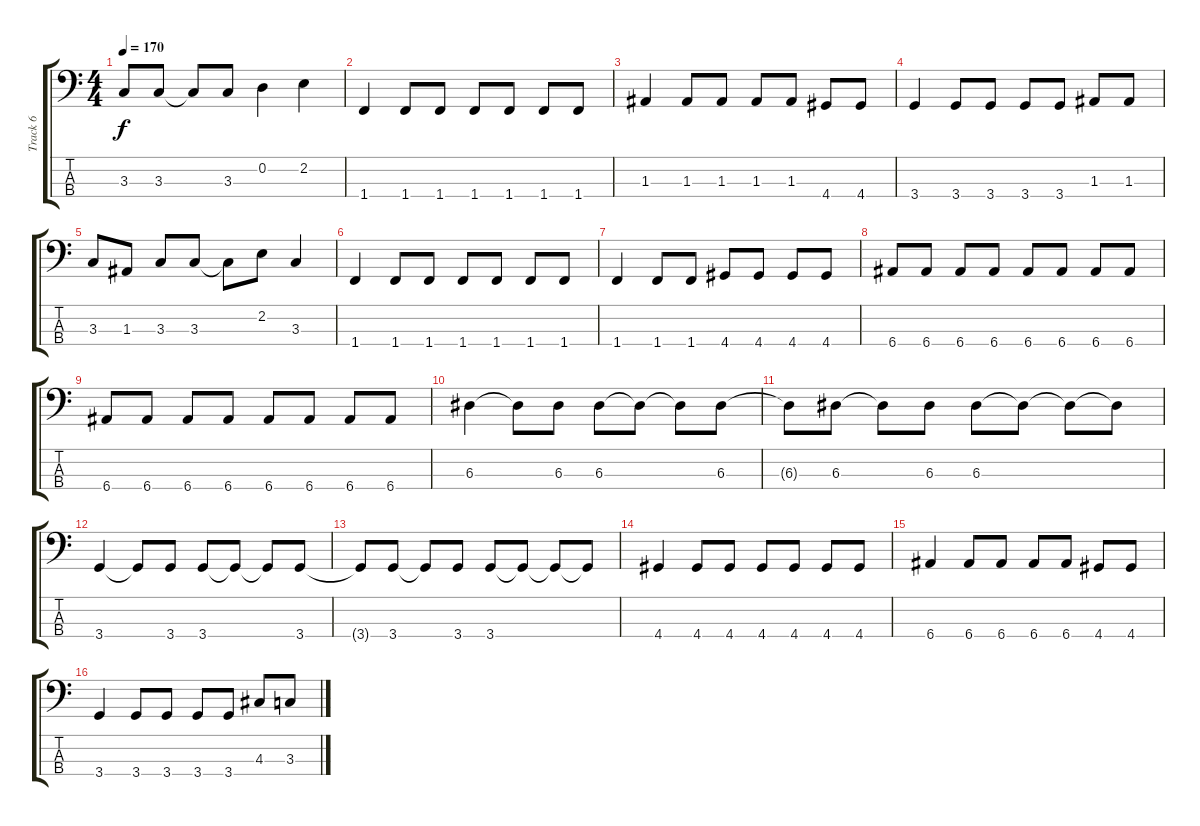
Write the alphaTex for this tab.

\track ("Track 6" "Track 6") {instrument synthbass2}
\staff {score tabs}
\tuning (G2 D2 A1 E1) {hide}
\ts (4 4)
\tempo 170
\clef f4
\ks c
3.3{t}.8{dy f} 3.3.8 3.3{t}.8 3.3.8 0.2.4 2.2.4 |
1.4.4 1.4.8 1.4.8 1.4.8 1.4.8 1.4.8 1.4.8 |
1.3.4 1.3.8 1.3.8 1.3.8 1.3.8 4.4.8 4.4.8 |
3.4.4 3.4.8 3.4.8 3.4.8 3.4.8 1.3.8 1.3.8 |
3.3.8 1.3.8 3.3.8 3.3.8 3.3{t}.8 2.2.8 3.3.4 |
1.4.4 1.4.8 1.4.8 1.4.8 1.4.8 1.4.8 1.4.8 |
1.4.4 1.4.8 1.4.8 4.4.8 4.4.8 4.4.8 4.4.8 |
6.4.8 6.4.8 6.4.8 6.4.8 6.4.8 6.4.8 6.4.8 6.4.8 |
6.4.8 6.4.8 6.4.8 6.4.8 6.4.8 6.4.8 6.4.8 6.4.8 |
6.3.4 6.3{t}.8 6.3.8 6.3.8 6.3{t}.8 6.3{t}.8 6.3.8 |
6.3{t}.8 6.3.8 6.3{t}.8 6.3.8 6.3.8 6.3{t}.8 6.3{t}.8 6.3{t}.8 |
3.4.4 3.4{t}.8 3.4.8 3.4.8 3.4{t}.8 3.4{t}.8 3.4.8 |
3.4{t}.8 3.4.8 3.4{t}.8 3.4.8 3.4.8 3.4{t}.8 3.4{t}.8 3.4{t}.8 |
4.4.4 4.4.8 4.4.8 4.4.8 4.4.8 4.4.8 4.4.8 |
6.4.4 6.4.8 6.4.8 6.4.8 6.4.8 4.4.8 4.4.8 |
3.4.4 3.4.8 3.4.8 3.4.8 3.4.8 4.3.8 3.3.8
